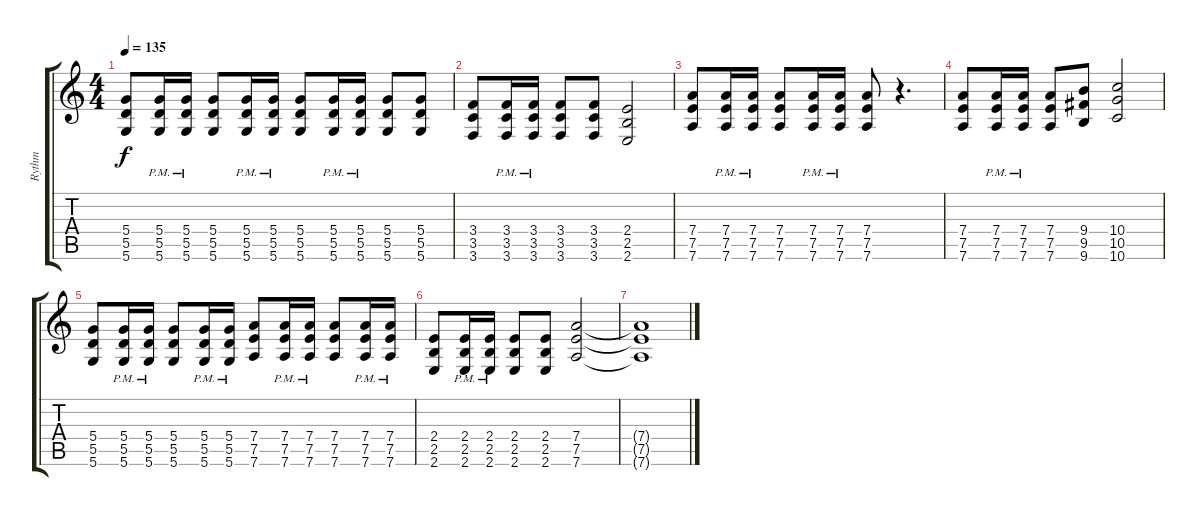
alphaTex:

\track ("Rythm" "Rythm") {instrument distortionguitar}
\staff {score tabs}
\tuning (E4 B3 G3 D3 A2 D2) {hide}
\ts (4 4)
\tempo 135
\clef g2
\ks c
(5.4 5.5 5.6).8{dy f} (5.4{pm} 5.5{pm} 5.6{pm}).16 (5.4{pm} 5.5{pm} 5.6{pm}).16 (5.4 5.5 5.6).8 (5.4{pm} 5.5{pm} 5.6{pm}).16 (5.4{pm} 5.5{pm} 5.6{pm}).16 (5.4 5.5 5.6).8 (5.4{pm} 5.5{pm} 5.6{pm}).16 (5.4{pm} 5.5{pm} 5.6{pm}).16 (5.4 5.5 5.6).8 (5.4 5.5 5.6).8 |
(3.4 3.5 3.6).8 (3.4{pm} 3.5{pm} 3.6{pm}).16 (3.4{pm} 3.5{pm} 3.6{pm}).16 (3.4 3.5 3.6).8 (3.4 3.5 3.6).8 (2.4 2.5 2.6).2 |
(7.4 7.5 7.6).8 (7.4{pm} 7.5{pm} 7.6{pm}).16 (7.4{pm} 7.5{pm} 7.6{pm}).16 (7.4 7.5 7.6).8 (7.4{pm} 7.5{pm} 7.6{pm}).16 (7.4{pm} 7.5{pm} 7.6{pm}).16 (7.4 7.5 7.6).8 r.4{d} |
(7.4 7.5 7.6).8 (7.4{pm} 7.5{pm} 7.6{pm}).16 (7.4{pm} 7.5{pm} 7.6{pm}).16 (7.4 7.5 7.6).8 (9.4 9.5 9.6).8 (10.4 10.5 10.6).2 |
(5.4 5.5 5.6).8 (5.4{pm} 5.5{pm} 5.6{pm}).16 (5.4{pm} 5.5{pm} 5.6{pm}).16 (5.4 5.5 5.6).8 (5.4{pm} 5.5{pm} 5.6{pm}).16 (5.4{pm} 5.5{pm} 5.6{pm}).16 (7.4 7.5 7.6).8 (7.4{pm} 7.5{pm} 7.6{pm}).16 (7.4{pm} 7.5{pm} 7.6{pm}).16 (7.4 7.5 7.6).8 (7.4{pm} 7.5{pm} 7.6{pm}).16 (7.4{pm} 7.5{pm} 7.6{pm}).16 |
(2.4 2.5 2.6).8 (2.4{pm} 2.5{pm} 2.6{pm}).16 (2.4{pm} 2.5{pm} 2.6{pm}).16 (2.4 2.5 2.6).8 (2.4 2.5 2.6).8 (7.4 7.5 7.6).2 |
(7.4{t} 7.5{t} 7.6{t}).1
